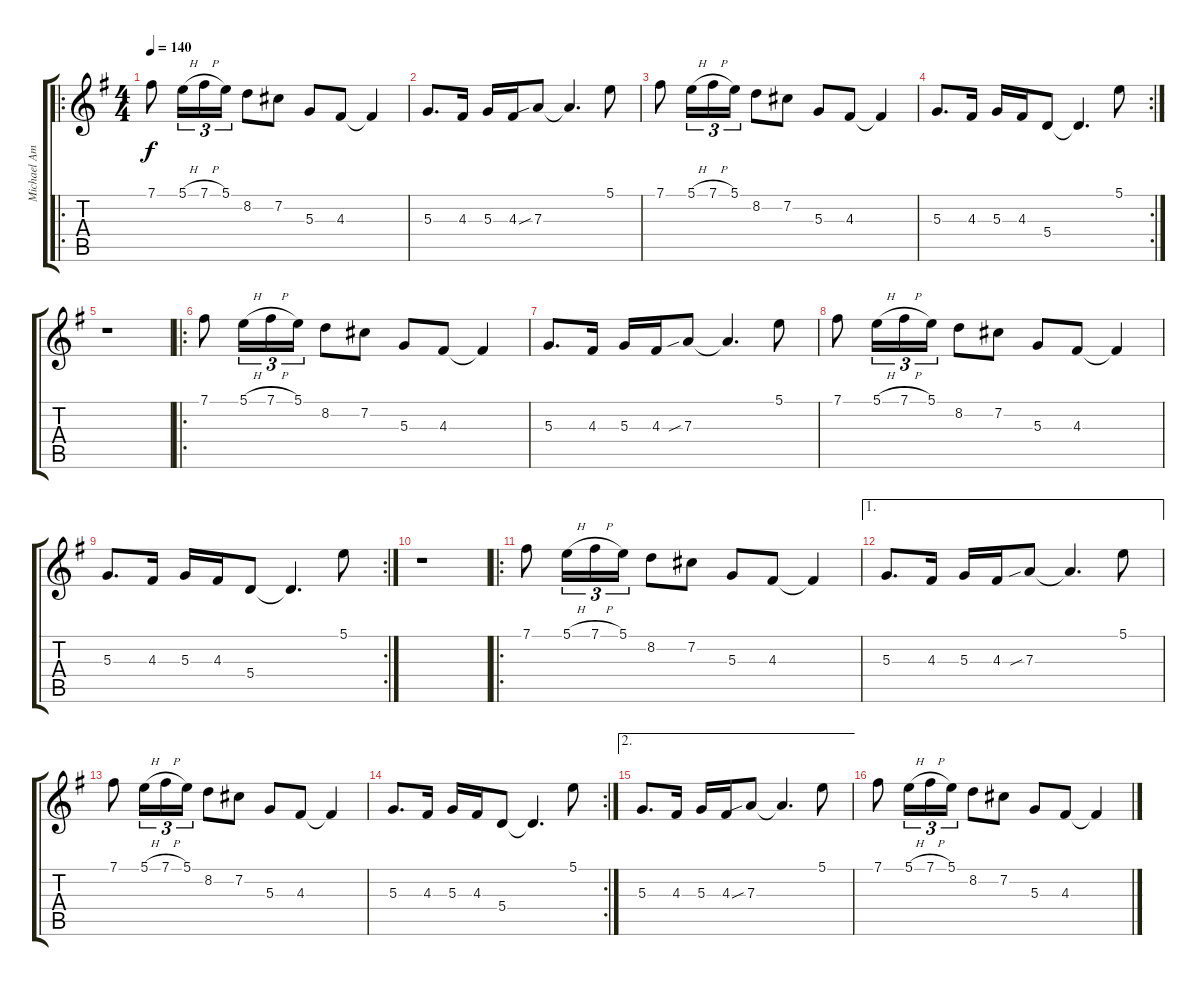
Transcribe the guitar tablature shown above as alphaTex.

\track ("Michael Amott" "Michael Am") {instrument distortionguitar}
\staff {score tabs}
\tuning (B3 Gb3 D3 A2 E2 B1) {hide}
\ro
\ts (4 4)
\tempo 140
\clef g2
\ks g
7.1.8{dy f instrument distortionguitar} 5.1{h}.16{tu (3 2)} 7.1{h}.16{tu (3 2)} 5.1.16{tu (3 2)} 8.2.8 7.2.8 5.3.8 4.3.8 4.3{t}.4 |
5.3.8{d} 4.3.16 5.3.16 4.3.16 7.3{sib}.8 7.3{t}.4{d} 5.1.8 |
7.1.8 5.1{h}.16{tu (3 2)} 7.1{h}.16{tu (3 2)} 5.1.16{tu (3 2)} 8.2.8 7.2.8 5.3.8 4.3.8 4.3{t}.4 |
\rc 2
5.3.8{d} 4.3.16 5.3.16 4.3.16 5.4.8 5.4{t}.4{d} 5.1.8 |
r.1 |
\ro
7.1.8 5.1{h}.16{tu (3 2)} 7.1{h}.16{tu (3 2)} 5.1.16{tu (3 2)} 8.2.8 7.2.8 5.3.8 4.3.8 4.3{t}.4 |
5.3.8{d} 4.3.16 5.3.16 4.3.16 7.3{sib}.8 7.3{t}.4{d} 5.1.8 |
7.1.8 5.1{h}.16{tu (3 2)} 7.1{h}.16{tu (3 2)} 5.1.16{tu (3 2)} 8.2.8 7.2.8 5.3.8 4.3.8 4.3{t}.4 |
\rc 2
5.3.8{d} 4.3.16 5.3.16 4.3.16 5.4.8 5.4{t}.4{d} 5.1.8 |
r.1 |
\ro
7.1.8 5.1{h}.16{tu (3 2)} 7.1{h}.16{tu (3 2)} 5.1.16{tu (3 2)} 8.2.8 7.2.8 5.3.8 4.3.8 4.3{t}.4 |
\ae 1
5.3.8{d} 4.3.16 5.3.16 4.3.16 7.3{sib}.8 7.3{t}.4{d} 5.1.8 |
7.1.8 5.1{h}.16{tu (3 2)} 7.1{h}.16{tu (3 2)} 5.1.16{tu (3 2)} 8.2.8 7.2.8 5.3.8 4.3.8 4.3{t}.4 |
\rc 2
5.3.8{d} 4.3.16 5.3.16 4.3.16 5.4.8 5.4{t}.4{d} 5.1.8 |
\ae 2
5.3.8{d} 4.3.16 5.3.16 4.3.16 7.3{sib}.8 7.3{t}.4{d} 5.1.8 |
7.1.8 5.1{h}.16{tu (3 2)} 7.1{h}.16{tu (3 2)} 5.1.16{tu (3 2)} 8.2.8 7.2.8 5.3.8 4.3.8 4.3{t}.4
